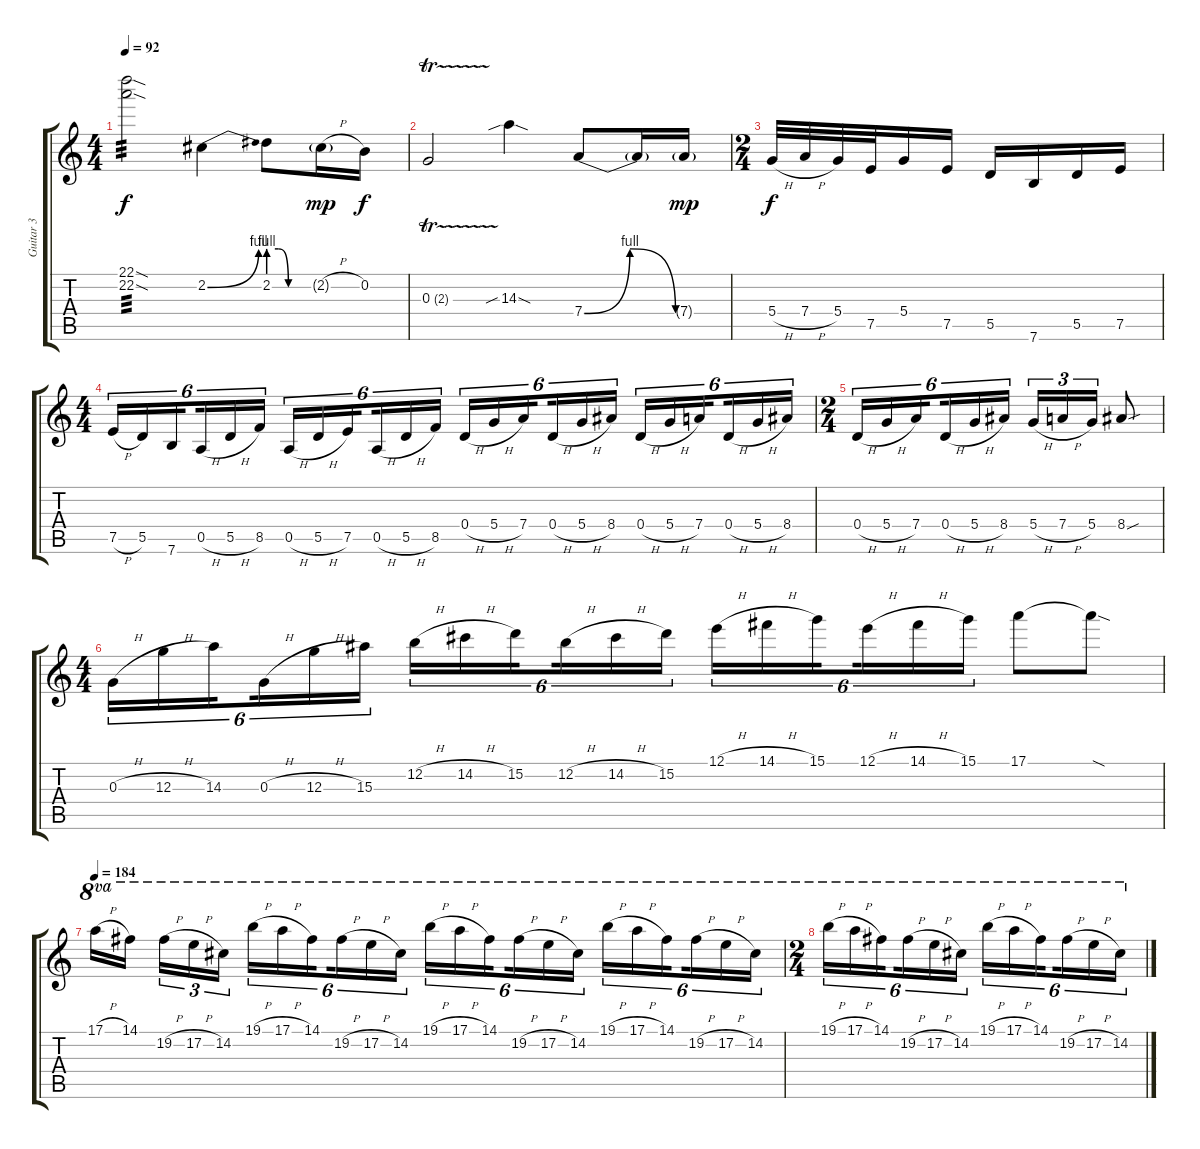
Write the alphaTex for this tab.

\track ("Guitar 3" "Guitar 3") {instrument distortionguitar}
\staff {score tabs}
\tuning (E4 B3 G3 D3 A2 E2) {hide}
\ts (4 4)
\tempo 92
\clef g2
\ks c
(22.1{sod} 22.2{sod}).2{tp 3 dy f} 2.2{be (bend 0 0 60 4)}.4 2.2{be (custom 0 4 15 4 30 0 60 0)}.8 2.2{h g}.16{dy mp} 0.2.16{dy f} |
0.3{tr (2 16)}.2 14.3{sib sod}.4 7.4{be (bendrelease 0 0 30 4 30 4 60 0)}.8 7.4{t}.16 7.4{g}.16{dy mp} |
\ts (2 4)
5.4{h}.32{dy f} 7.4{h}.32 5.4.32 7.5.32 5.4.16 7.5.16 5.5.16 7.6.16 5.5.16 7.5.16 |
\ts (4 4)
7.5{h}.16{tu (6 4)} 5.5.16{tu (6 4)} 7.6.16{tu (6 4) beam splitsecondary} 0.5{h}.16{tu (6 4)} 5.5{h}.16{tu (6 4)} 8.5.16{tu (6 4)} 0.5{h}.16{tu (6 4)} 5.5{h}.16{tu (6 4)} 7.5.16{tu (6 4) beam splitsecondary} 0.5{h}.16{tu (6 4)} 5.5{h}.16{tu (6 4)} 8.5.16{tu (6 4)} 0.4{h}.16{tu (6 4)} 5.4{h}.16{tu (6 4)} 7.4.16{tu (6 4) beam splitsecondary} 0.4{h}.16{tu (6 4)} 5.4{h}.16{tu (6 4)} 8.4.16{tu (6 4)} 0.4{h}.16{tu (6 4)} 5.4{h}.16{tu (6 4)} 7.4.16{tu (6 4) beam splitsecondary} 0.4{h}.16{tu (6 4)} 5.4{h}.16{tu (6 4)} 8.4.16{tu (6 4)} |
\ts (2 4)
0.4{h}.16{tu (6 4)} 5.4{h}.16{tu (6 4)} 7.4.16{tu (6 4) beam splitsecondary} 0.4{h}.16{tu (6 4)} 5.4{h}.16{tu (6 4)} 8.4.16{tu (6 4)} 5.4{h}.16{tu (3 2)} 7.4{h}.16{tu (3 2)} 5.4.16{tu (3 2)} 8.4{sou}.8 |
\ts (4 4)
0.3{h}.16{tu (6 4)} 12.3{h}.16{tu (6 4)} 14.3.16{tu (6 4) beam splitsecondary} 0.3{h}.16{tu (6 4)} 12.3{h}.16{tu (6 4)} 15.3.16{tu (6 4)} 12.2{h}.16{tu (6 4)} 14.2{h}.16{tu (6 4)} 15.2.16{tu (6 4) beam splitsecondary} 12.2{h}.16{tu (6 4)} 14.2{h}.16{tu (6 4)} 15.2.16{tu (6 4)} 12.1{h}.16{tu (6 4)} 14.1{h}.16{tu (6 4)} 15.1.16{tu (6 4) beam splitsecondary} 12.1{h}.16{tu (6 4)} 14.1{h}.16{tu (6 4)} 15.1.16{tu (6 4)} 17.1.8 17.1{sod t}.8 |
\tempo 184
17.1{h}.16{ot 8va instrument distortionguitar} 14.1.16{ot 8va beam splitsecondary} 19.2{h}.16{tu (3 2) ot 8va} 17.2{h}.16{tu (3 2) ot 8va} 14.2.16{tu (3 2) ot 8va} 19.1{h}.16{tu (6 4) ot 8va} 17.1{h}.16{tu (6 4) ot 8va} 14.1.16{tu (6 4) ot 8va beam splitsecondary} 19.2{h}.16{tu (6 4) ot 8va} 17.2{h}.16{tu (6 4) ot 8va} 14.2.16{tu (6 4) ot 8va} 19.1{h}.16{tu (6 4) ot 8va} 17.1{h}.16{tu (6 4) ot 8va} 14.1.16{tu (6 4) ot 8va beam splitsecondary} 19.2{h}.16{tu (6 4) ot 8va} 17.2{h}.16{tu (6 4) ot 8va} 14.2.16{tu (6 4) ot 8va} 19.1{h}.16{tu (6 4) ot 8va} 17.1{h}.16{tu (6 4) ot 8va} 14.1.16{tu (6 4) ot 8va beam splitsecondary} 19.2{h}.16{tu (6 4) ot 8va} 17.2{h}.16{tu (6 4) ot 8va} 14.2.16{tu (6 4) ot 8va} |
\ts (2 4)
19.1{h}.16{tu (6 4) ot 8va} 17.1{h}.16{tu (6 4) ot 8va} 14.1.16{tu (6 4) ot 8va beam splitsecondary} 19.2{h}.16{tu (6 4) ot 8va} 17.2{h}.16{tu (6 4) ot 8va} 14.2.16{tu (6 4) ot 8va} 19.1{h}.16{tu (6 4) ot 8va} 17.1{h}.16{tu (6 4) ot 8va} 14.1.16{tu (6 4) ot 8va beam splitsecondary} 19.2{h}.16{tu (6 4) ot 8va} 17.2{h}.16{tu (6 4) ot 8va} 14.2.16{tu (6 4) ot 8va}
